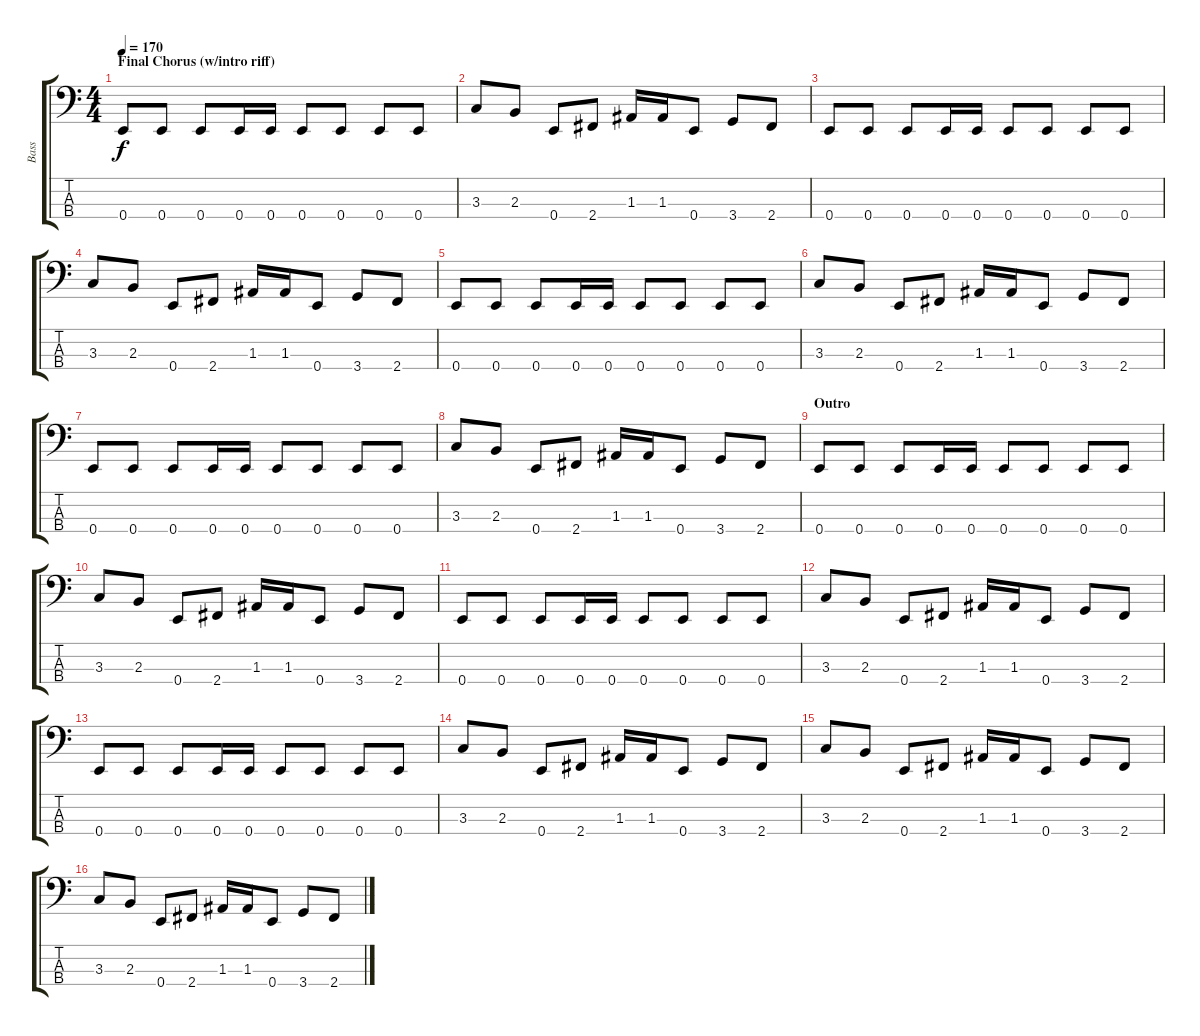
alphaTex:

\track ("Bass" "Bass") {instrument electricbasspick}
\staff {score tabs}
\tuning (G2 D2 A1 E1) {hide}
\ts (4 4)
\section ("" "Final Chorus (w/intro riff)")
\tempo 170
\clef f4
\ks c
0.4.8{dy f} 0.4.8 0.4.8 0.4.16 0.4.16 0.4.8 0.4.8 0.4.8 0.4.8 |
3.3.8 2.3.8 0.4.8 2.4.8 1.3.16 1.3.16 0.4.8 3.4.8 2.4.8 |
0.4.8 0.4.8 0.4.8 0.4.16 0.4.16 0.4.8 0.4.8 0.4.8 0.4.8 |
3.3.8 2.3.8 0.4.8 2.4.8 1.3.16 1.3.16 0.4.8 3.4.8 2.4.8 |
0.4.8 0.4.8 0.4.8 0.4.16 0.4.16 0.4.8 0.4.8 0.4.8 0.4.8 |
3.3.8 2.3.8 0.4.8 2.4.8 1.3.16 1.3.16 0.4.8 3.4.8 2.4.8 |
0.4.8 0.4.8 0.4.8 0.4.16 0.4.16 0.4.8 0.4.8 0.4.8 0.4.8 |
3.3.8 2.3.8 0.4.8 2.4.8 1.3.16 1.3.16 0.4.8 3.4.8 2.4.8 |
\section ("" "Outro")
0.4.8 0.4.8 0.4.8 0.4.16 0.4.16 0.4.8 0.4.8 0.4.8 0.4.8 |
3.3.8 2.3.8 0.4.8 2.4.8 1.3.16 1.3.16 0.4.8 3.4.8 2.4.8 |
0.4.8 0.4.8 0.4.8 0.4.16 0.4.16 0.4.8 0.4.8 0.4.8 0.4.8 |
3.3.8 2.3.8 0.4.8 2.4.8 1.3.16 1.3.16 0.4.8 3.4.8 2.4.8 |
0.4.8 0.4.8 0.4.8 0.4.16 0.4.16 0.4.8 0.4.8 0.4.8 0.4.8 |
3.3.8 2.3.8 0.4.8 2.4.8 1.3.16 1.3.16 0.4.8 3.4.8 2.4.8 |
3.3.8 2.3.8 0.4.8 2.4.8 1.3.16 1.3.16 0.4.8 3.4.8 2.4.8 |
3.3.8 2.3.8 0.4.8 2.4.8 1.3.16 1.3.16 0.4.8 3.4.8 2.4.8
